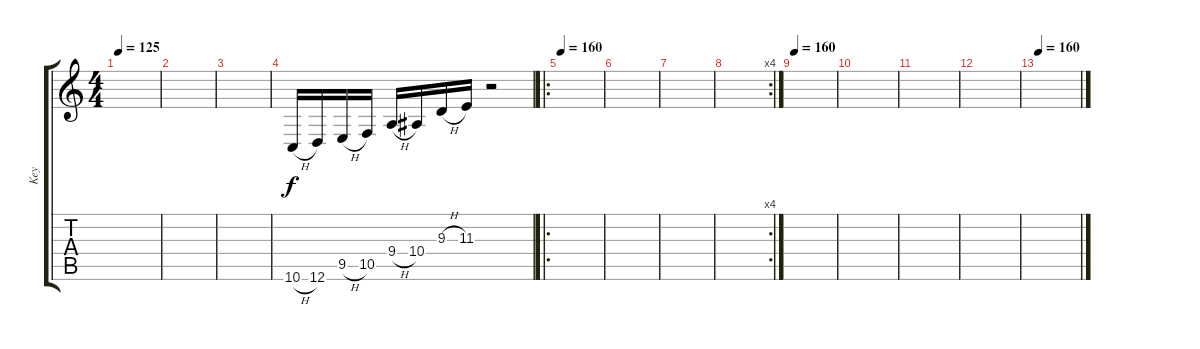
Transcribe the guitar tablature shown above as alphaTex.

\track ("Key" "Key") {instrument choiraahs}
\staff {score tabs}
\tuning (D4 A3 F3 C3 G2 D2) {hide}
\ts (4 4)
\tempo 125
\clef g2
\ks c
|
|
|
10.6{h}.16{instrument overdrivenguitar} 12.6.16 9.5{h}.16 10.5.16 9.4{h}.16 10.4.16 9.3{h}.16 11.3.16 r.2 |
\ro
\tempo 160
|
|
|
\rc 4
|
\tempo 160
|
|
|
|
\tempo 160
